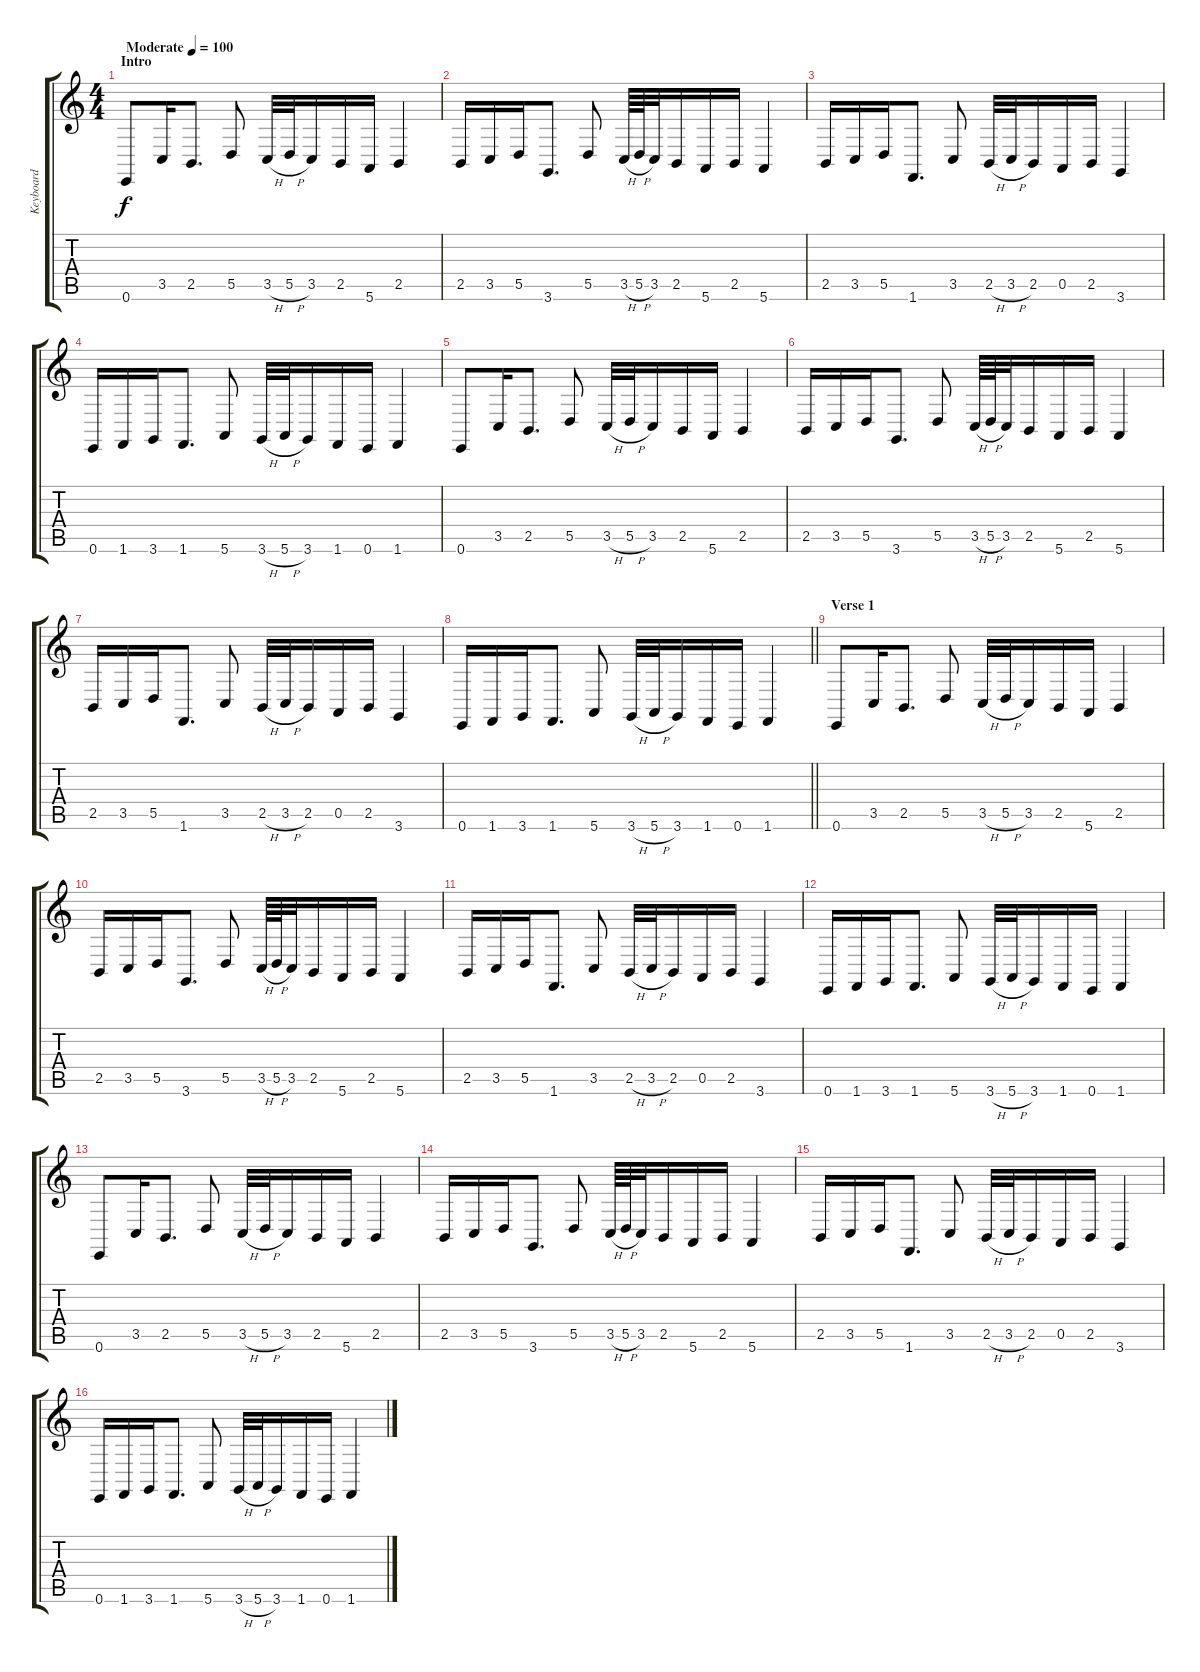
\track ("Keyboard" "Keyboard") {instrument stringensemble1}
\staff {score tabs}
\tuning (E4 B3 G3 D3 A2 E2) {hide}
\ts (4 4)
\section ("" "Intro")
\tempo (100 "Moderate")
\clef g2
\ks c
0.6.8{dy f instrument stringensemble1} 3.5.16 2.5.8{d} 5.5.8 3.5{h}.32 5.5{h}.32 3.5.16 2.5.16 5.6.16 2.5.4 |
2.5.16 3.5.16 5.5.16 3.6.8{d} 5.5.8 3.5{h}.64 5.5{h}.64 3.5.32 2.5.16 5.6.16 2.5.16 5.6.4 |
2.5.16 3.5.16 5.5.16 1.6.8{d} 3.5.8 2.5{h}.32 3.5{h}.32 2.5.16 0.5.16 2.5.16 3.6.4 |
0.6.16 1.6.16 3.6.16 1.6.8{d} 5.6.8 3.6{h}.32 5.6{h}.32 3.6.16 1.6.16 0.6.16 1.6.4 |
0.6.8 3.5.16 2.5.8{d} 5.5.8 3.5{h}.32 5.5{h}.32 3.5.16 2.5.16 5.6.16 2.5.4 |
2.5.16 3.5.16 5.5.16 3.6.8{d} 5.5.8 3.5{h}.64 5.5{h}.64 3.5.32 2.5.16 5.6.16 2.5.16 5.6.4 |
2.5.16 3.5.16 5.5.16 1.6.8{d} 3.5.8 2.5{h}.32 3.5{h}.32 2.5.16 0.5.16 2.5.16 3.6.4 |
\barLineRight lightlight
0.6.16 1.6.16 3.6.16 1.6.8{d} 5.6.8 3.6{h}.32 5.6{h}.32 3.6.16 1.6.16 0.6.16 1.6.4 |
\section ("" "Verse 1")
0.6.8 3.5.16 2.5.8{d} 5.5.8 3.5{h}.32 5.5{h}.32 3.5.16 2.5.16 5.6.16 2.5.4 |
2.5.16 3.5.16 5.5.16 3.6.8{d} 5.5.8 3.5{h}.64 5.5{h}.64 3.5.32 2.5.16 5.6.16 2.5.16 5.6.4 |
2.5.16 3.5.16 5.5.16 1.6.8{d} 3.5.8 2.5{h}.32 3.5{h}.32 2.5.16 0.5.16 2.5.16 3.6.4 |
0.6.16 1.6.16 3.6.16 1.6.8{d} 5.6.8 3.6{h}.32 5.6{h}.32 3.6.16 1.6.16 0.6.16 1.6.4 |
0.6.8 3.5.16 2.5.8{d} 5.5.8 3.5{h}.32 5.5{h}.32 3.5.16 2.5.16 5.6.16 2.5.4 |
2.5.16 3.5.16 5.5.16 3.6.8{d} 5.5.8 3.5{h}.64 5.5{h}.64 3.5.32 2.5.16 5.6.16 2.5.16 5.6.4 |
2.5.16 3.5.16 5.5.16 1.6.8{d} 3.5.8 2.5{h}.32 3.5{h}.32 2.5.16 0.5.16 2.5.16 3.6.4 |
0.6.16 1.6.16 3.6.16 1.6.8{d} 5.6.8 3.6{h}.32 5.6{h}.32 3.6.16 1.6.16 0.6.16 1.6.4
